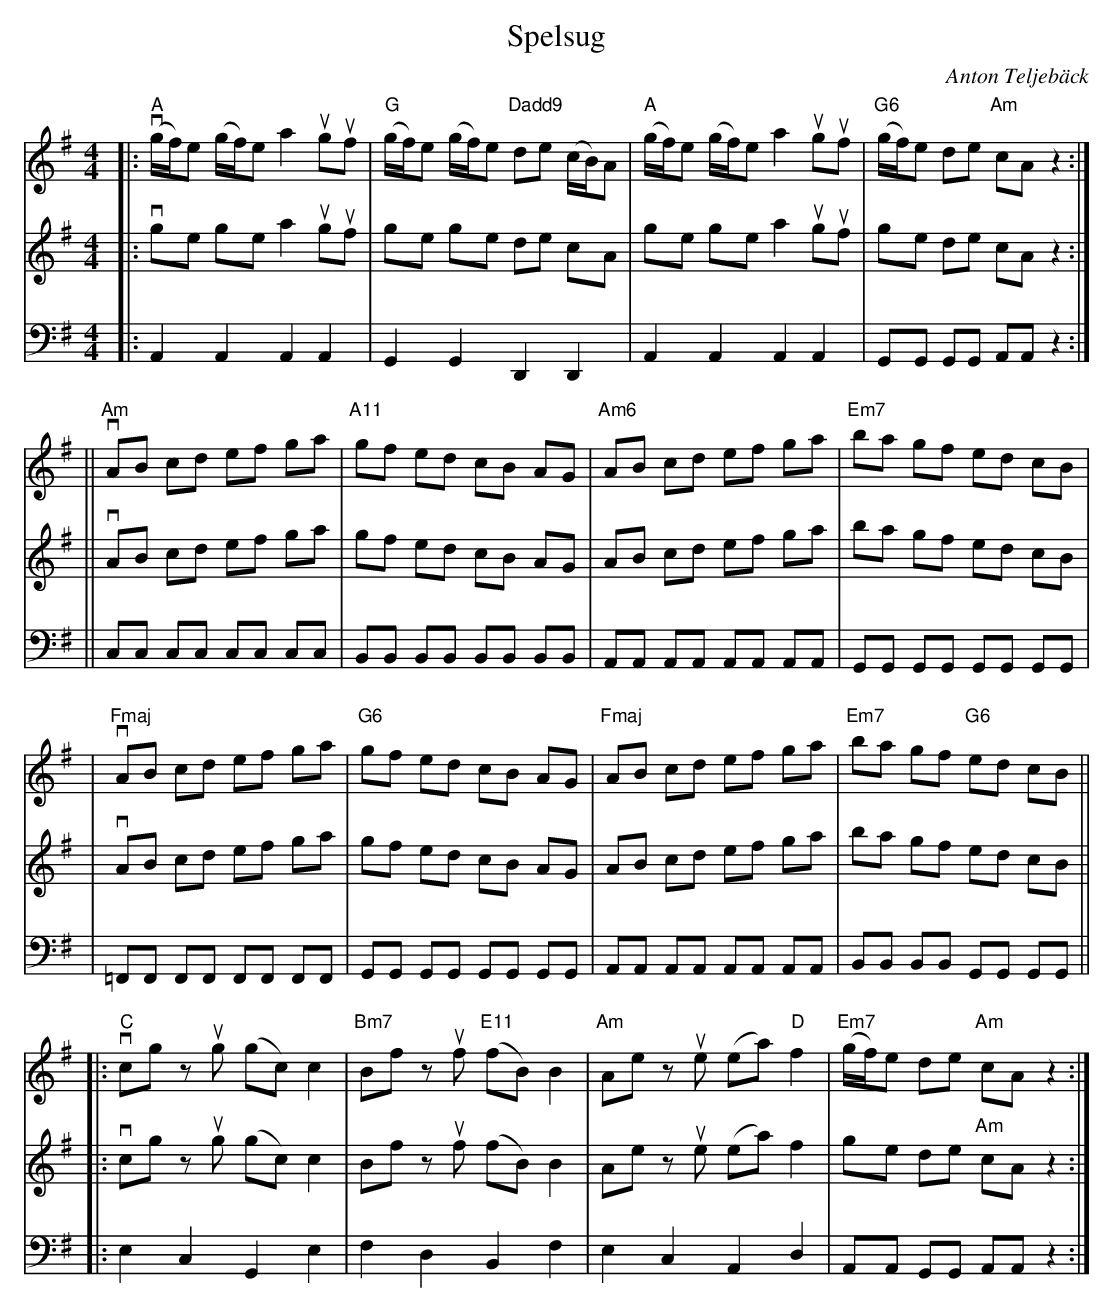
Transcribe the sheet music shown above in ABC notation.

X:1
T:Spelsug
C:Anton Teljebäck
M:4/4
L:1/8
K:G
V:1
|: "A" v(g/f/)e (g/f/)e a2 uguf | "G" (g/f/)e (g/f/)e "Dadd9"de (c/B/)A | "A"(g/f/)e (g/f/)e a2 uguf | "G6"(g/f/)e de "Am"cA z2 :|
|| "Am"vAB cd ef ga | "A11"gf ed cB AG | "Am6"AB cd ef ga | "Em7"ba gf ed cB |
| "Fmaj"vAB cd ef ga | "G6"gf ed cB AG | "Fmaj"AB cd ef ga | "Em7"ba gf "G6" ed cB ||
|:"C"vcg zug (gc) c2 | "Bm7"Bf zuf "E11"(fB) B2 | "Am"Ae zue (ea) "D" f2 | "Em7"(g/f/)e de "Am"cA z2 :|
V:2
|: vge ge a2 uguf |  ge ge de cA | ge ge a2 uguf |  ge de cA z2 :|
|| vAB cd ef ga | gf ed cB AG |AB cd ef ga |ba gf ed cB |
| vAB cd ef ga | gf ed cB AG | AB cd ef ga | ba gf ed cB ||
|:vcg zug (gc) c2 | Bf zuf (fB) B2 | Ae zue (ea) f2 | ge de "Am"cA z2 :|
V:3
|:A,,2 A,,2 A,,2 A,,2 | G,,2 G,,2 D,,2 D,,2 | A,,2 A,,2 A,,2 A,,2 | G,,G,, G,,G,, A,,A,, z2 :|
|| C,C, C,C, C,C, C,C, | B,,B,, B,,B,, B,,B,, B,,B,, | A,,A,, A,,A,, A,,A,, A,,A,, | G,,G,, G,,G,, G,,G,, G,,G,, |
| =F,,F,, F,,F,, F,,F,, F,,F,, | G,,G,, G,,G,, G,,G,, G,,G,, |  A,,A,, A,,A,, A,,A,, A,,A,, |  B,,B,, B,,B,, G,,G,, G,,G,, ||
|: E,2 C,2 G,,2 E,2 | F,2 D,2 B,,2 F,2 | E,2 C,2 A,,2 D,2 | A,,A,, G,,G,, A,,A,, z2 :|
